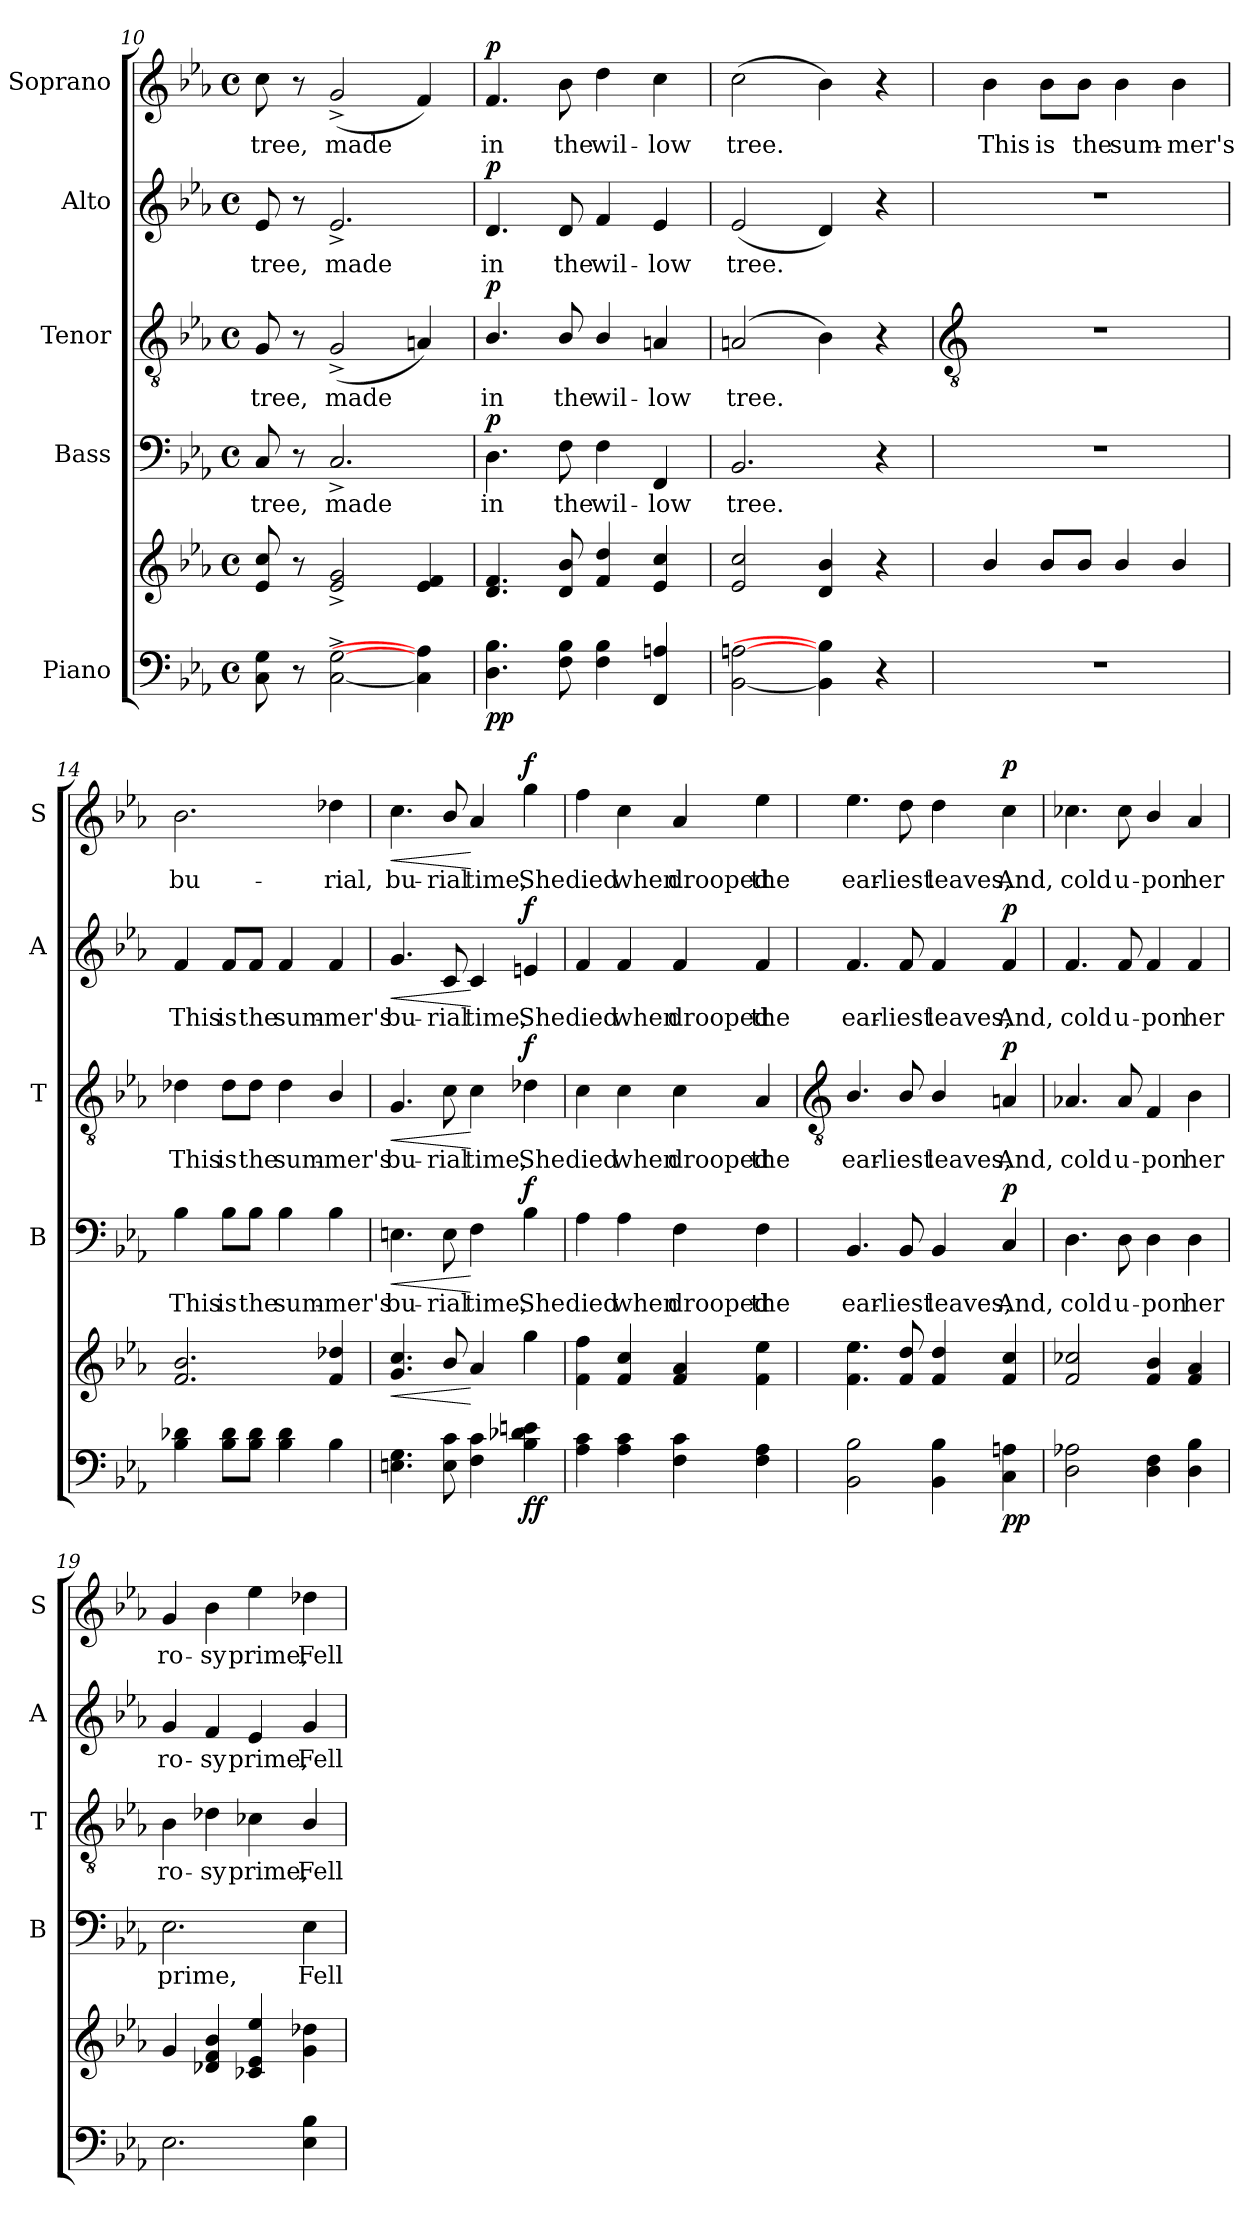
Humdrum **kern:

**kern	**kern	**dynam	**kern	**text	**dynam	**kern	**text	**dynam	**kern	**text	**dynam	**kern	**text	**dynam
*part5	*part5	*part5	*part4	*part4	*part4	*part3	*part3	*part3	*part2	*part2	*part2	*part1	*part1	*part1
*staff6	*staff5	*staff5/6	*staff4	*staff4	*staff4	*staff3	*staff3	*staff3	*staff2	*staff2	*staff2	*staff1	*staff1	*staff1
*I"Piano	*	*	*I"Bass	*	*	*I"Tenor	*	*	*I"Alto	*	*	*I"Soprano	*	*
*	*	*	*I'B	*	*	*I'T	*	*	*I'A	*	*	*I'S	*	*
*clefF4	*clefG2	*	*clefF4	*	*	*clefGv2	*	*	*clefG2	*	*	*clefG2	*	*
*k[b-e-a-]	*k[b-e-a-]	*	*k[b-e-a-]	*	*	*k[b-e-a-]	*	*	*k[b-e-a-]	*	*	*k[b-e-a-]	*	*
*E-:	*E-:	*	*E-:	*	*	*E-:	*	*	*E-:	*	*	*E-:	*	*
*M4/4	*M4/4	*	*M4/4	*	*	*M4/4	*	*	*M4/4	*	*	*M4/4	*	*
*met(c)	*met(c)	*	*met(c)	*	*	*met(c)	*	*	*met(c)	*	*	*met(c)	*	*
=10	=10	=10	=10	=10	=10	=10	=10	=10	=10	=10	=10	=10	=10	=10
!	!	!	!	!LO:LY:b	!	!	!LO:LY:b	!	!	!LO:LY:b	!	!	!LO:LY:b	!
8C 8G	8e- 8cc	.	8C	tree,	.	8G	tree,	.	8e-	tree,	.	8cc	tree,	.
8r	8r	.	8r	.	.	8r	.	.	8r	.	.	8r	.	.
!	!	!	!	!LO:LY:b	!	!	!LO:LY:b	!	!	!LO:LY:b	!	!	!LO:LY:b	!
[2C^ [2G^	2e-^ 2g^	.	2.C^	made	.	(<2G^	made	.	2.e-^	made	.	(<2g^	made	.
4C] 4A]	4e- 4f	.	.	.	.	4An)	.	.	.	.	.	4f)	.	.
=11	=11	=11	=11	=11	=11	=11	=11	=11	=11	=11	=11	=11	=11	=11
!	!	!LO:DY:b=2	!	!LO:LY:b	!	!	!LO:LY:b	!	!	!LO:LY:b	!	!	!LO:LY:b	!
!	!	!LO:DY:n=1:b	!	!	!LO:DY:b	!	!	!LO:DY:b	!	!	!LO:DY:b	!	!	!LO:DY:b
4.D 4.B-	4.d 4.f	p p	4.D	in	p	4.B-/	in	p	4.d	in	p	4.f	in	p
!	!	!	!	!LO:LY:b	!	!	!LO:LY:b	!	!	!LO:LY:b	!	!	!LO:LY:b	!
8F 8B-	8d 8b-	.	8F	the	.	8B-/	the	.	8d	the	.	8b-	the	.
!	!	!	!	!LO:LY:b	!	!	!LO:LY:b	!	!	!LO:LY:b	!	!	!LO:LY:b	!
4F 4B-	4f 4dd	.	4F	wil-	.	4B-/	wil-	.	4f	wil-	.	4dd	wil-	.
!	!	!	!	!LO:LY:b	!	!	!LO:LY:b	!	!	!LO:LY:b	!	!	!LO:LY:b	!
4FF 4An	4e- 4cc	.	4FF	-low	.	4An	-low	.	4e-	-low	.	4cc	-low	.
=12	=12	=12	=12	=12	=12	=12	=12	=12	=12	=12	=12	=12	=12	=12
!	!	!	!	!LO:LY:b	!	!	!LO:LY:b	!	!	!LO:LY:b	!	!	!LO:LY:b	!
[2BB- [2An	2e- 2cc	.	2.BB-	tree.	.	(<2An	tree.	.	(<2e-	tree.	.	(>2cc	tree.	.
4BB-] 4B-]	4d 4b-	.	.	.	.	4B-)	.	.	4d)	.	.	4b-)	.	.
4r	4r	.	4r	.	.	4r	.	.	4r	.	.	4r	.	.
!!LO:LB:g=z
=13	=13	=13	=13	=13	=13	=13	=13	=13	=13	=13	=13	=13	=13	=13
*	*	*	*	*	*	*clefGv2	*	*	*	*	*	*	*	*
!	!	!	!	!	!	!	!	!	!	!	!	!	!LO:LY:b	!
1r	4b-/	.	1r	.	.	1r	.	.	1r	.	.	4b-	This	.
!	!	!	!	!	!	!	!	!	!	!	!	!	!LO:LY:b	!
.	8b-/L	.	.	.	.	.	.	.	.	.	.	8b-\L	is	.
!	!	!	!	!	!	!	!	!	!	!	!	!	!LO:LY:b	!
.	8b-/J	.	.	.	.	.	.	.	.	.	.	8b-\J	the	.
!	!	!	!	!	!	!	!	!	!	!	!	!	!LO:LY:b	!
.	4b-/	.	.	.	.	.	.	.	.	.	.	4b-	sum-	.
!	!	!	!	!	!	!	!	!	!	!	!	!	!LO:LY:b	!
.	4b-/	.	.	.	.	.	.	.	.	.	.	4b-	-mer's	.
=14	=14	=14	=14	=14	=14	=14	=14	=14	=14	=14	=14	=14	=14	=14
!	!	!	!	!LO:LY:b	!	!	!LO:LY:b	!	!	!LO:LY:b	!	!	!LO:LY:b	!
4B- 4d-X	2.f 2.b-	.	4B-	This	.	4d-X	This	.	4f	This	.	2.b-	bu-	.
!	!	!	!	!LO:LY:b	!	!	!LO:LY:b	!	!	!LO:LY:b	!	!	!	!
8B- 8d-L	.	.	8B-\L	is	.	8d-\L	is	.	8f/L	is	.	.	.	.
!	!	!	!	!LO:LY:b	!	!	!LO:LY:b	!	!	!LO:LY:b	!	!	!	!
8B- 8d-J	.	.	8B-\J	the	.	8d-\J	the	.	8f/J	the	.	.	.	.
!	!	!	!	!LO:LY:b	!	!	!LO:LY:b	!	!	!LO:LY:b	!	!	!	!
4B- 4d-	.	.	4B-	sum-	.	4d-	sum-	.	4f	sum-	.	.	.	.
!	!	!	!	!LO:LY:b	!	!	!LO:LY:b	!	!	!LO:LY:b	!	!	!LO:LY:b	!
4B-	4f 4dd-X	.	4B-	-mer's	.	4B-/	-mer's	.	4f	-mer's	.	4dd-X	-rial,	.
=15	=15	=15	=15	=15	=15	=15	=15	=15	=15	=15	=15	=15	=15	=15
!	!	!LO:HP:b	!	!LO:LY:b	!LO:HP:b	!	!LO:LY:b	!LO:HP:b	!	!LO:LY:b	!LO:HP:b	!	!LO:LY:b	!LO:HP:b
4.En 4.G	4.g 4.cc	<	4.En	bu-	<	4.G	bu-	<	4.g	bu-	<	4.cc	bu-	<
!	!	!	!	!LO:LY:b	!	!	!LO:LY:b	!	!	!LO:LY:b	!	!	!LO:LY:b	!
8E 8c	8b-/	.	8E	-rial	.	8c	-rial	.	8c	-rial	.	8b-/	-rial	.
!	!	!	!	!LO:LY:b	!	!	!LO:LY:b	!	!	!LO:LY:b	!	!	!LO:LY:b	!
4F 4c	4a-	[	4F	time,	[	4c	time,	[	4c	time,	[	4a-	time,	[
!	!	!LO:DY:b=2	!	!LO:LY:b	!	!	!LO:LY:b	!	!	!LO:LY:b	!	!	!LO:LY:b	!
!	!	!LO:DY:n=1:b	!	!	!LO:DY:b	!	!	!LO:DY:b	!	!	!LO:DY:b	!	!	!LO:DY:b
4B-\ 4d-X\ 4en\	4gg	f f	4B-	She	f	4d-X	She	f	4en	She	f	4gg	She	f
=16	=16	=16	=16	=16	=16	=16	=16	=16	=16	=16	=16	=16	=16	=16
!	!	!	!	!LO:LY:b	!	!	!LO:LY:b	!	!	!LO:LY:b	!	!	!LO:LY:b	!
4A- 4c	4f 4ff	.	4A-	died	.	4c	died	.	4f	died	.	4ff	died	.
!	!	!	!	!LO:LY:b	!	!	!LO:LY:b	!	!	!LO:LY:b	!	!	!LO:LY:b	!
4A- 4c	4f 4cc	.	4A-	when	.	4c	when	.	4f	when	.	4cc	when	.
!	!	!	!	!LO:LY:b	!	!	!LO:LY:b	!	!	!LO:LY:b	!	!	!LO:LY:b	!
4F 4c	4f 4a-	.	4F	drooped	.	4c	drooped	.	4f	drooped	.	4a-	drooped	.
!	!	!	!	!LO:LY:b	!	!	!LO:LY:b	!	!	!LO:LY:b	!	!	!LO:LY:b	!
4F 4A-	4f 4ee-	.	4F	the	.	4A-	the	.	4f	the	.	4ee-	the	.
!!LO:LB:g=z
=17	=17	=17	=17	=17	=17	=17	=17	=17	=17	=17	=17	=17	=17	=17
*	*	*	*	*	*	*clefGv2	*	*	*	*	*	*	*	*
!	!	!	!	!LO:LY:b	!	!	!LO:LY:b	!	!	!LO:LY:b	!	!	!LO:LY:b	!
2BB- 2B-	4.f 4.ee-	.	4.BB-	ear-	.	4.B-/	ear-	.	4.f	ear-	.	4.ee-	ear-	.
!	!	!	!	!LO:LY:b	!	!	!LO:LY:b	!	!	!LO:LY:b	!	!	!LO:LY:b	!
.	8f 8dd	.	8BB-	-liest	.	8B-/	-liest	.	8f	-liest	.	8dd	-liest	.
!	!	!	!	!LO:LY:b	!	!	!LO:LY:b	!	!	!LO:LY:b	!	!	!LO:LY:b	!
4BB- 4B-	4f 4dd	.	4BB-	leaves,	.	4B-/	leaves,	.	4f	leaves,	.	4dd	leaves,	.
!	!	!LO:DY:b=2	!	!LO:LY:b	!	!	!LO:LY:b	!	!	!LO:LY:b	!	!	!LO:LY:b	!
!	!	!LO:DY:n=1:b	!	!	!LO:DY:b	!	!	!LO:DY:b	!	!	!LO:DY:b	!	!	!LO:DY:b
4C 4An	4f 4cc	p p	4C	And,	p	4An	And,	p	4f	And,	p	4cc	And,	p
=18	=18	=18	=18	=18	=18	=18	=18	=18	=18	=18	=18	=18	=18	=18
!	!	!	!	!LO:LY:b	!	!	!LO:LY:b	!	!	!LO:LY:b	!	!	!LO:LY:b	!
2D 2A-X	2f 2cc-X	.	4.D	cold	.	4.A-X	cold	.	4.f	cold	.	4.cc-X	cold	.
!	!	!	!	!LO:LY:b	!	!	!LO:LY:b	!	!	!LO:LY:b	!	!	!LO:LY:b	!
.	.	.	8D	u-	.	8A-	u-	.	8f	u-	.	8cc-	u-	.
!	!	!	!	!LO:LY:b	!	!	!LO:LY:b	!	!	!LO:LY:b	!	!	!LO:LY:b	!
4D 4F	4f/ 4b-/	.	4D	-pon	.	4F	-pon	.	4f	-pon	.	4b-/	-pon	.
!	!	!	!	!LO:LY:b	!	!	!LO:LY:b	!	!	!LO:LY:b	!	!	!LO:LY:b	!
4D 4B-	4f 4a-	.	4D	her	.	4B-	her	.	4f	her	.	4a-	her	.
=19	=19	=19	=19	=19	=19	=19	=19	=19	=19	=19	=19	=19	=19	=19
!	!	!	!	!LO:LY:b	!	!	!LO:LY:b	!	!	!LO:LY:b	!	!	!LO:LY:b	!
2.E-	4g	.	2.E-	prime,	.	4B-	ro-	.	4g	ro-	.	4g	ro-	.
!	!	!	!	!	!	!	!LO:LY:b	!	!	!LO:LY:b	!	!	!LO:LY:b	!
.	4d-X 4f 4b-	.	.	.	.	4d-X	-sy	.	4f	-sy	.	4b-	-sy	.
!	!	!	!	!	!	!	!LO:LY:b	!	!	!LO:LY:b	!	!	!LO:LY:b	!
.	4c-X 4e- 4ee-	.	.	.	.	4c-X	prime,	.	4e-	prime,	.	4ee-	prime,	.
!	!	!	!	!LO:LY:b	!	!	!LO:LY:b	!	!	!LO:LY:b	!	!	!LO:LY:b	!
4E- 4B-	4g 4dd-X	.	4E-	Fell	.	4B-/	Fell	.	4g	Fell	.	4dd-X	Fell	.
=	=	=	=	=	=	=	=	=	=	=	=	=	=	=
*-	*-	*-	*-	*-	*-	*-	*-	*-	*-	*-	*-	*-	*-	*-
